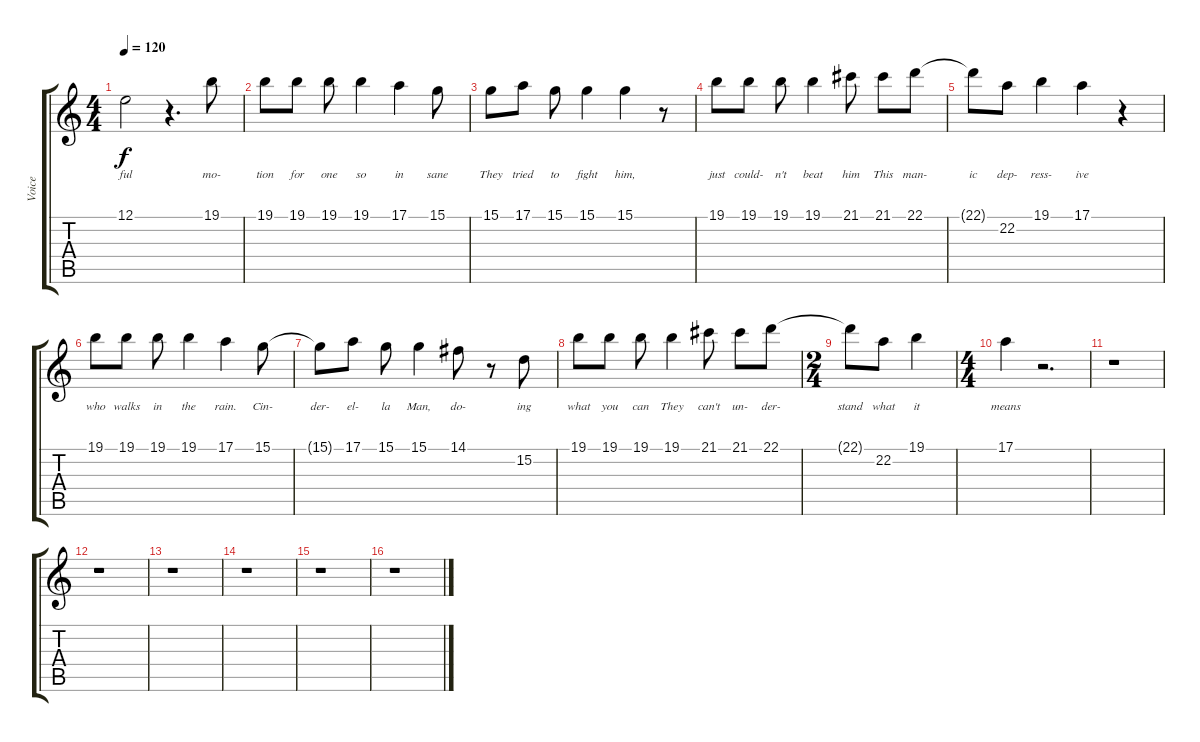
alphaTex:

\track ("Voice" "Voice") {instrument lead3calliope}
\staff {score tabs}
\tuning (E4 B3 G3 D3 A2 E2) {hide}
\ts (4 4)
\tempo 120
\clef g2
\ks c
12.1.2{lyrics (0 "ful") lyrics (1 "") lyrics (2 "") lyrics (3 "") lyrics (4 "") dy f} r.4{d} 19.1.8{lyrics (0 "mo-") lyrics (1 "") lyrics (2 "") lyrics (3 "") lyrics (4 "")} |
19.1.8{lyrics (0 "tion") lyrics (1 "") lyrics (2 "") lyrics (3 "") lyrics (4 "")} 19.1.8{lyrics (0 "for") lyrics (1 "") lyrics (2 "") lyrics (3 "") lyrics (4 "")} 19.1.8{lyrics (0 "one") lyrics (1 "") lyrics (2 "") lyrics (3 "") lyrics (4 "")} 19.1.4{lyrics (0 "so") lyrics (1 "") lyrics (2 "") lyrics (3 "") lyrics (4 "")} 17.1.4{lyrics (0 "in") lyrics (1 "") lyrics (2 "") lyrics (3 "") lyrics (4 "")} 15.1.8{lyrics (0 "sane") lyrics (1 "") lyrics (2 "") lyrics (3 "") lyrics (4 "")} |
15.1.8{lyrics (0 "They") lyrics (1 "") lyrics (2 "") lyrics (3 "") lyrics (4 "")} 17.1.8{lyrics (0 "tried") lyrics (1 "") lyrics (2 "") lyrics (3 "") lyrics (4 "")} 15.1.8{lyrics (0 "to") lyrics (1 "") lyrics (2 "") lyrics (3 "") lyrics (4 "")} 15.1.4{lyrics (0 "fight") lyrics (1 "") lyrics (2 "") lyrics (3 "") lyrics (4 "")} 15.1.4{lyrics (0 "him,") lyrics (1 "") lyrics (2 "") lyrics (3 "") lyrics (4 "")} r.8 |
19.1.8{lyrics (0 "just") lyrics (1 "") lyrics (2 "") lyrics (3 "") lyrics (4 "")} 19.1.8{lyrics (0 "could-") lyrics (1 "") lyrics (2 "") lyrics (3 "") lyrics (4 "")} 19.1.8{lyrics (0 "n't") lyrics (1 "") lyrics (2 "") lyrics (3 "") lyrics (4 "")} 19.1.4{lyrics (0 "beat") lyrics (1 "") lyrics (2 "") lyrics (3 "") lyrics (4 "")} 21.1.8{lyrics (0 "him") lyrics (1 "") lyrics (2 "") lyrics (3 "") lyrics (4 "")} 21.1.8{lyrics (0 "This") lyrics (1 "") lyrics (2 "") lyrics (3 "") lyrics (4 "")} 22.1.8{lyrics (0 "man-") lyrics (1 "") lyrics (2 "") lyrics (3 "") lyrics (4 "")} |
22.1{t}.8{lyrics (0 "ic") lyrics (1 "") lyrics (2 "") lyrics (3 "") lyrics (4 "")} 22.2.8{lyrics (0 "dep-") lyrics (1 "") lyrics (2 "") lyrics (3 "") lyrics (4 "")} 19.1.4{lyrics (0 "ress-") lyrics (1 "") lyrics (2 "") lyrics (3 "") lyrics (4 "")} 17.1.4{lyrics (0 "ive") lyrics (1 "") lyrics (2 "") lyrics (3 "") lyrics (4 "")} r.4 |
19.1.8{lyrics (0 "who") lyrics (1 "") lyrics (2 "") lyrics (3 "") lyrics (4 "")} 19.1.8{lyrics (0 "walks") lyrics (1 "") lyrics (2 "") lyrics (3 "") lyrics (4 "")} 19.1.8{lyrics (0 "in") lyrics (1 "") lyrics (2 "") lyrics (3 "") lyrics (4 "")} 19.1.4{lyrics (0 "the") lyrics (1 "") lyrics (2 "") lyrics (3 "") lyrics (4 "")} 17.1.4{lyrics (0 "rain.") lyrics (1 "") lyrics (2 "") lyrics (3 "") lyrics (4 "")} 15.1.8{lyrics (0 "Cin-") lyrics (1 "") lyrics (2 "") lyrics (3 "") lyrics (4 "")} |
15.1{t}.8{lyrics (0 "der-") lyrics (1 "") lyrics (2 "") lyrics (3 "") lyrics (4 "")} 17.1.8{lyrics (0 "el-") lyrics (1 "") lyrics (2 "") lyrics (3 "") lyrics (4 "")} 15.1.8{lyrics (0 "la") lyrics (1 "") lyrics (2 "") lyrics (3 "") lyrics (4 "")} 15.1.4{lyrics (0 "Man,") lyrics (1 "") lyrics (2 "") lyrics (3 "") lyrics (4 "")} 14.1.8{lyrics (0 "do-") lyrics (1 "") lyrics (2 "") lyrics (3 "") lyrics (4 "")} r.8 15.2.8{lyrics (0 "ing") lyrics (1 "") lyrics (2 "") lyrics (3 "") lyrics (4 "")} |
19.1.8{lyrics (0 "what") lyrics (1 "") lyrics (2 "") lyrics (3 "") lyrics (4 "")} 19.1.8{lyrics (0 "you") lyrics (1 "") lyrics (2 "") lyrics (3 "") lyrics (4 "")} 19.1.8{lyrics (0 "can") lyrics (1 "") lyrics (2 "") lyrics (3 "") lyrics (4 "")} 19.1.4{lyrics (0 "They") lyrics (1 "") lyrics (2 "") lyrics (3 "") lyrics (4 "")} 21.1.8{lyrics (0 "can't") lyrics (1 "") lyrics (2 "") lyrics (3 "") lyrics (4 "")} 21.1.8{lyrics (0 "un-") lyrics (1 "") lyrics (2 "") lyrics (3 "") lyrics (4 "")} 22.1.8{lyrics (0 "der-") lyrics (1 "") lyrics (2 "") lyrics (3 "") lyrics (4 "")} |
\ts (2 4)
22.1{t}.8{lyrics (0 "stand") lyrics (1 "") lyrics (2 "") lyrics (3 "") lyrics (4 "")} 22.2.8{lyrics (0 "what") lyrics (1 "") lyrics (2 "") lyrics (3 "") lyrics (4 "")} 19.1.4{lyrics (0 "it") lyrics (1 "") lyrics (2 "") lyrics (3 "") lyrics (4 "")} |
\ts (4 4)
17.1.4{lyrics (0 "means") lyrics (1 "") lyrics (2 "") lyrics (3 "") lyrics (4 "")} r.2{d} |
r.1 |
r.1 |
r.1 |
r.1 |
r.1 |
r.1
